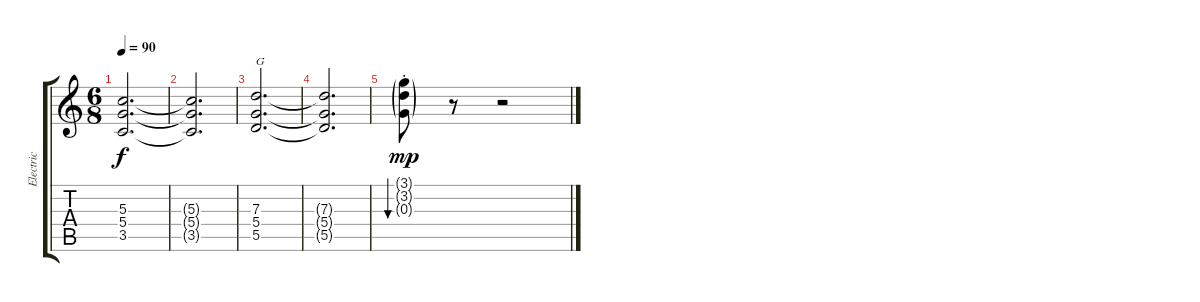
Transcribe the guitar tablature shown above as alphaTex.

\track ("Electric" "Electric") {instrument overdrivenguitar}
\staff {score tabs}
\tuning (E4 B3 G3 D3 A2 E2) {hide}
\ts (6 8)
\tempo 90
\clef g2
\ks c
(5.3{t} 5.4{t} 3.5{t}).2{d dy f} |
(5.3{t} 5.4{t} 3.5{t}).2{d} |
(7.3 5.4 5.5).2{d txt "G"} |
(7.3{t} 5.4{t} 5.5{t}).2{d} |
(3.1{g st} 3.2{g st} 0.3{g st}).8{bu 480 dy mp} r.8 r.2
